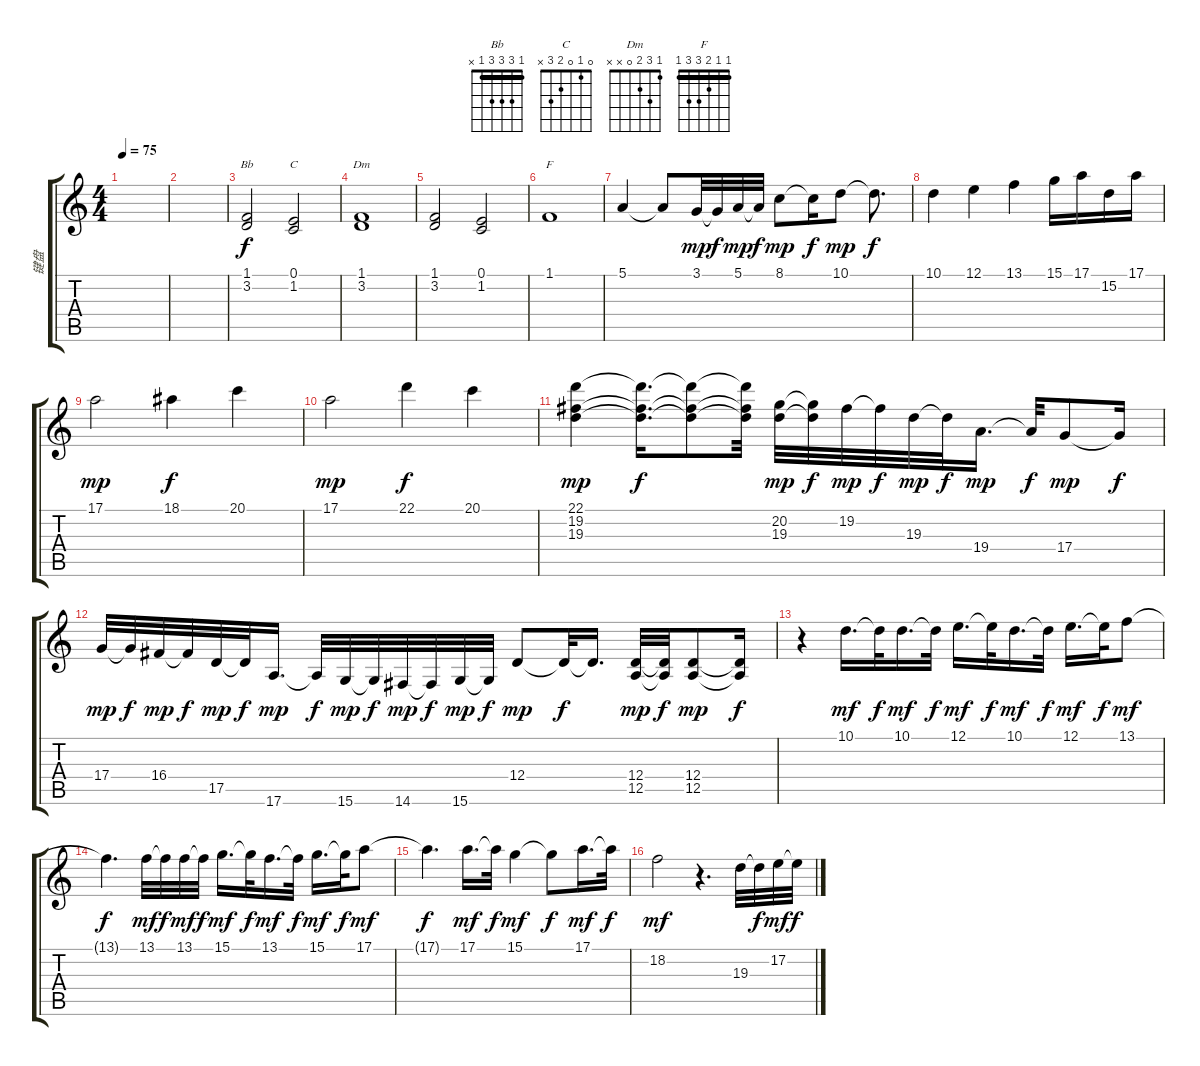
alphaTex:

\track ("键盘" "键盘") {instrument stringensemble1}
\staff {score tabs}
\tuning (E4 B3 G3 D3 A2 E2) {hide}
\chord ("Bb" 1 3 3 3 1 x) {barre 1}
\chord ("C" 0 1 0 2 3 x)
\chord ("Dm" 1 3 2 0 x x)
\chord ("F" 1 1 2 3 3 1) {barre 1}
\ts (4 4)
\tempo 75
\clef g2
\ks c
|
|
(1.1 3.2).2{ch "Bb"} (0.1 1.2).2{ch "C"} |
(1.1 3.2).1{ch "Dm"} |
(1.1 3.2).2 (0.1 1.2).2 |
1.1.1{ch "F"} |
5.1.4 5.1{t}.8{dy f} 3.1.32{dy mp} 3.1{t}.32{dy f} 5.1.32{dy mp} 5.1{t}.32{dy f} 8.1.8{dy mp} 8.1{t}.16{dy f} 10.1.8{dy mp} 10.1{t}.8{d dy f} |
10.1.4 12.1.4 13.1.4 15.1.16 17.1.16 15.2.16 17.1.16 |
17.1.2{dy mp} 18.1.4{dy f} 20.1.4 |
17.1.2{dy mp} 22.1.4{dy f} 20.1.4 |
(22.1 19.2 19.3).4{dy mp} (22.1{t} 19.2{t} 19.3{t}).16{d dy f} (22.1{t} 19.2{t} 19.3{t}).8 (22.1{t} 19.2{t} 19.3{t}).32 (20.2 19.3).32{dy mp} (20.2{t} 19.3{t}).32{dy f} 19.2.32{dy mp} 19.2{t}.32{dy f} 19.3.32{dy mp} 19.3{t}.32{dy f} 19.4.16{d dy mp} 19.4{t}.32{dy f} 17.4.8{dy mp} 17.4{t}.16{dy f} |
17.4.32{dy mp} 17.4{t}.32{dy f} 16.4.32{dy mp} 16.4{t}.32{dy f} 17.5.32{dy mp} 17.5{t}.32{dy f} 17.6.16{d dy mp} 17.6{t}.32{dy f} 15.6.32{dy mp} 15.6{t}.32{dy f} 14.6.32{dy mp} 14.6{t}.32{dy f} 15.6.32{dy mp} 15.6{t}.32{dy f} 12.4.8{dy mp} 12.4{t}.32{dy f} 12.4{t}.16{d} (12.4 12.5).32{dy mp} (12.4{t} 12.5{t}).32{dy f} (12.4 12.5).8{dy mp} (12.4{t} 12.5{t}).16{dy f} |
r.4 10.1.16{d dy mf} 10.1{t}.32{dy f} 10.1.16{d dy mf} 10.1{t}.32{dy f} 12.1.16{d dy mf} 12.1{t}.32{dy f} 10.1.16{d dy mf} 10.1{t}.32{dy f} 12.1.16{d dy mf} 12.1{t}.32{dy f} 13.1.8{dy mf} |
13.1{t}.4{d dy f} 13.1.32{dy mf} 13.1{t}.32{dy f} 13.1.32{dy mf} 13.1{t}.32{dy f} 15.1.16{d dy mf} 15.1{t}.32{dy f} 13.1.16{d dy mf} 13.1{t}.32{dy f} 15.1.16{d dy mf} 15.1{t}.32{dy f} 17.1.8{dy mf} |
17.1{t}.4{d dy f} 17.1.16{d dy mf} 17.1{t}.32{dy f} 15.1.4{dy mf} 15.1{t}.8{dy f} 17.1.16{d dy mf} 17.1{t}.32{dy f} |
18.2.2{dy mf} r.4{d} 19.3.32 19.3{t}.32{dy f} 17.2.32{dy mf} 17.2{t}.32{dy f}
